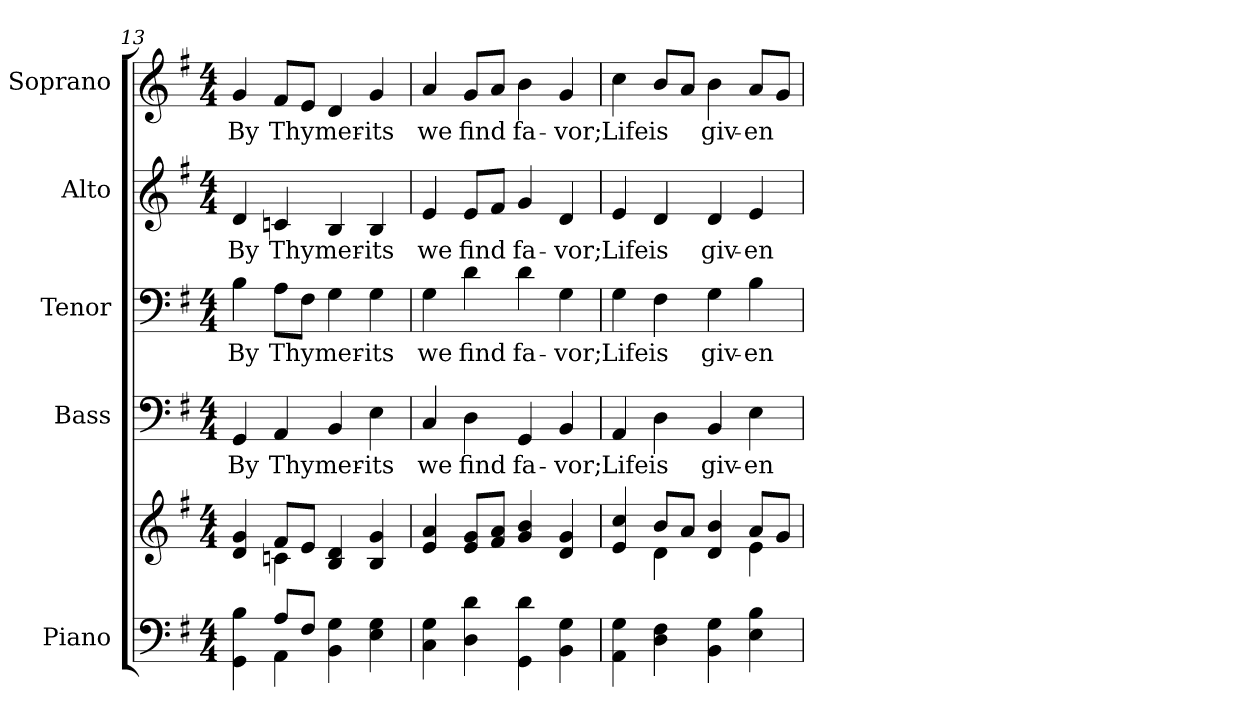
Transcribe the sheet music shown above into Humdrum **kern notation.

**kern	**kern	**kern	**text	**kern	**text	**kern	**text	**kern	**text
*part5	*part5	*part4	*part4	*part3	*part3	*part2	*part2	*part1	*part1
*staff6	*staff5	*staff4	*staff4	*staff3	*staff3	*staff2	*staff2	*staff1	*staff1
*I"Piano	*	*I"Bass	*	*I"Tenor	*	*I"Alto	*	*I"Soprano	*
*I'Pno.	*	*I'B.	*	*I'T.	*	*I'A.	*	*I'S.	*
!!LO:PB:g=z
*clefF4	*clefG2	*clefF4	*	*clefF4	*	*clefG2	*	*clefG2	*
*k[f#]	*k[f#]	*k[f#]	*	*k[f#]	*	*k[f#]	*	*k[f#]	*
*G:	*G:	*G:	*	*G:	*	*G:	*	*G:	*
*M4/4	*M4/4	*M4/4	*	*M4/4	*	*M4/4	*	*M4/4	*
=13	=13	=13	=13	=13	=13	=13	=13	=13	=13
*^	*^	*	*	*	*	*	*	*	*
!	!	!	!	!	!LO:LY:b:color=#000000	!	!	!	!	!	!
!	!	!	!	!	!	!	!LO:LY:b:color=#000000	!	!	!	!
!	!	!	!	!	!	!	!	!	!LO:LY:b:color=#000000	!	!
!	!	!	!	!	!	!	!	!	!	!	!LO:LY:b:color=#000000
4GGi\ 4Bi	4ryy	4di/ 4gi	4ryy	4GGi/	By	4Bi\	By	4di/	By	4gi/	By
!	!	!	!	!	!LO:LY:b:color=#000000	!	!	!	!	!	!
!	!	!	!	!	!	!	!LO:LY:b:color=#000000	!	!	!	!
!	!	!	!	!	!	!	!	!	!LO:LY:b:color=#000000	!	!
!	!	!	!	!	!	!	!	!	!	!	!LO:LY:b:color=#000000
8Ai/L	4AAi\	8f#i/L	4cni\	4AAi/	Thy	8Ai\L	Thy	4cni/	Thy	8f#i/L	Thy
8F#i/J	.	8ei/J	.	.	.	8F#i\J	.	.	.	8ei/J	.
!	!	!	!	!	!LO:LY:b:color=#000000	!	!	!	!	!	!
!	!	!	!	!	!	!	!LO:LY:b:color=#000000	!	!	!	!
!	!	!	!	!	!	!	!	!	!LO:LY:b:color=#000000	!	!
!	!	!	!	!	!	!	!	!	!	!	!LO:LY:b:color=#000000
4BBi\ 4Gi	2ryy	4Bi/ 4di	2ryy	4BBi/	mer-	4Gi\	mer-	4Bi/	mer-	4di/	mer-
!	!	!	!	!	!LO:LY:b:color=#000000	!	!	!	!	!	!
!	!	!	!	!	!	!	!LO:LY:b:color=#000000	!	!	!	!
!	!	!	!	!	!	!	!	!	!LO:LY:b:color=#000000	!	!
!	!	!	!	!	!	!	!	!	!	!	!LO:LY:b:color=#000000
4Ei\ 4Gi	.	4Bi/ 4gi	.	4Ei\	-its	4Gi\	-its	4Bi/	-its	4gi/	-its
*v	*v	*	*	*	*	*	*	*	*	*	*
*	*v	*v	*	*	*	*	*	*	*	*
=14	=14	=14	=14	=14	=14	=14	=14	=14	=14
!	!	!	!LO:LY:b:color=#000000	!	!	!	!	!	!
!	!	!	!	!	!LO:LY:b:color=#000000	!	!	!	!
!	!	!	!	!	!	!	!LO:LY:b:color=#000000	!	!
!	!	!	!	!	!	!	!	!	!LO:LY:b:color=#000000
4Ci\ 4Gi	4ei/ 4ai	4Ci/	we	4Gi\	we	4ei/	we	4ai/	we
!	!	!	!LO:LY:b:color=#000000	!	!	!	!	!	!
!	!	!	!	!	!LO:LY:b:color=#000000	!	!	!	!
!	!	!	!	!	!	!	!LO:LY:b:color=#000000	!	!
!	!	!	!	!	!	!	!	!	!LO:LY:b:color=#000000
4Di\ 4di	8ei/ 8giL	4Di\	find	4di\	find	8ei/L	find	8gi/L	find
.	8f#i/ 8aiJ	.	.	.	.	8f#i/J	.	8ai/J	.
!	!	!	!LO:LY:b:color=#000000	!	!	!	!	!	!
!	!	!	!	!	!LO:LY:b:color=#000000	!	!	!	!
!	!	!	!	!	!	!	!LO:LY:b:color=#000000	!	!
!	!	!	!	!	!	!	!	!	!LO:LY:b:color=#000000
4GGi\ 4di	4gi/ 4bi	4GGi/	fa-	4di\	fa-	4gi/	fa-	4bi\	fa-
!	!	!	!LO:LY:b:color=#000000	!	!	!	!	!	!
!	!	!	!	!	!LO:LY:b:color=#000000	!	!	!	!
!	!	!	!	!	!	!	!LO:LY:b:color=#000000	!	!
!	!	!	!	!	!	!	!	!	!LO:LY:b:color=#000000
4BBi\ 4Gi	4di/ 4gi	4BBi/	-vor;	4Gi\	-vor;	4di/	-vor;	4gi/	-vor;
!!LO:PB:g=z
=15	=15	=15	=15	=15	=15	=15	=15	=15	=15
*	*^	*	*	*	*	*	*	*	*
!	!	!	!	!LO:LY:b:color=#000000	!	!	!	!	!	!
!	!	!	!	!	!	!LO:LY:b:color=#000000	!	!	!	!
!	!	!	!	!	!	!	!	!LO:LY:b:color=#000000	!	!
!	!	!	!	!	!	!	!	!	!	!LO:LY:b:color=#000000
4AAi\ 4Gi	4ei/ 4cci	4ryy	4AAi/	Life	4Gi\	Life	4ei/	Life	4cci\	Life
!	!	!	!	!LO:LY:b:color=#000000	!	!	!	!	!	!
!	!	!	!	!	!	!LO:LY:b:color=#000000	!	!	!	!
!	!	!	!	!	!	!	!	!LO:LY:b:color=#000000	!	!
!	!	!	!	!	!	!	!	!	!	!LO:LY:b:color=#000000
4Di\ 4F#i	8bi/L	4di\	4Di\	is	4F#i\	is	4di/	is	8bi/L	is
.	8ai/J	.	.	.	.	.	.	.	8ai/J	.
!	!	!	!	!LO:LY:b:color=#000000	!	!	!	!	!	!
!	!	!	!	!	!	!LO:LY:b:color=#000000	!	!	!	!
!	!	!	!	!	!	!	!	!LO:LY:b:color=#000000	!	!
!	!	!	!	!	!	!	!	!	!	!LO:LY:b:color=#000000
4BBi\ 4Gi	4di/ 4bi	4ryy	4BBi/	giv-	4Gi\	giv-	4di/	giv-	4bi\	giv-
!	!	!	!	!LO:LY:b:color=#000000	!	!	!	!	!	!
!	!	!	!	!	!	!LO:LY:b:color=#000000	!	!	!	!
!	!	!	!	!	!	!	!	!LO:LY:b:color=#000000	!	!
!	!	!	!	!	!	!	!	!	!	!LO:LY:b:color=#000000
4Ei\ 4Bi	8ai/L	4ei\	4Ei\	-en	4Bi\	-en	4ei/	-en	8ai/L	-en
.	8gi/J	.	.	.	.	.	.	.	8gi/J	.
*	*v	*v	*	*	*	*	*	*	*	*
=	=	=	=	=	=	=	=	=	=
*-	*-	*-	*-	*-	*-	*-	*-	*-	*-
